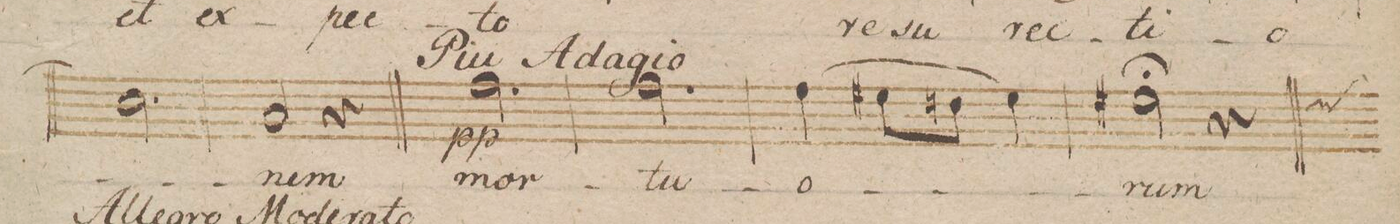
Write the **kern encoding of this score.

**kern	**text	**dynam
*I"Canto.	*	*
*clefC1	*	*
*k[b-]	*	*
*met(c|)	*	*
*M3/4	*	*
2.a\]	.	.
=214	=214	=214
2f/	-nem	.
4r	.	.
=215	=215	=215
2.dd\	mor-	pp
=216	=216	=216
2.dd\	-tu-	.
=217	=217	=217
(4dd\	-o-	.
8cc#X\L	.	.
8bn\J	.	.
4cc#\)	.	.
=218	=218	=218
2cc#X;\	-rum	.
*custos:cc	*	*
4r	.	.
=219||	=219||	=219||
*-	*-	*-
